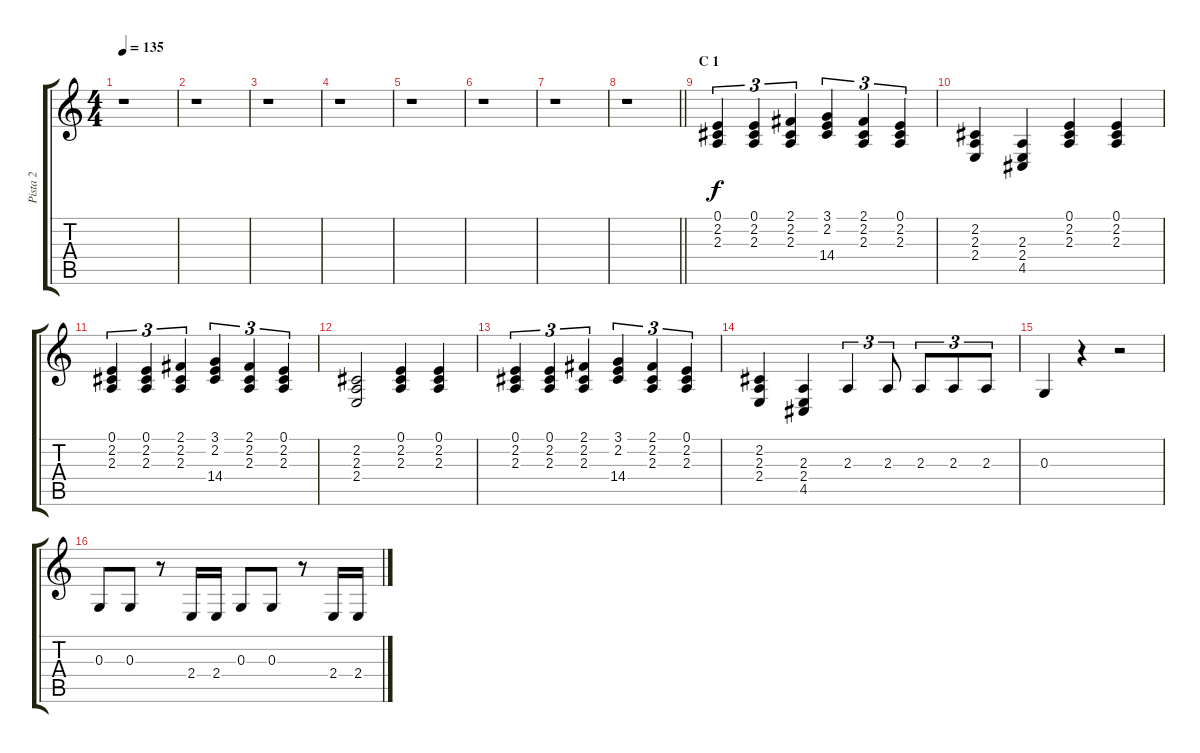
\track ("Pista 2" "Pista 2") {instrument brightacousticpiano}
\staff {score tabs}
\tuning (E4 B3 G3 D3 A2 E2) {hide}
\ts (4 4)
\tempo 135
\clef g2
\ks c
r.1{dy f} |
r.1 |
r.1 |
r.1 |
r.1 |
r.1 |
r.1 |
\barLineRight lightlight
r.1 |
\section ("" "C 1")
(0.1 2.2 2.3).4{tu (3 2)} (0.1 2.2 2.3).4{tu (3 2)} (2.1 2.2 2.3).4{tu (3 2)} (3.1 2.2 14.4).4{tu (3 2)} (2.1 2.2 2.3).4{tu (3 2)} (0.1 2.2 2.3).4{tu (3 2)} |
(2.2 2.3 2.4).4 (2.3 2.4 4.5).4 (0.1 2.2 2.3).4 (0.1 2.2 2.3).4 |
(0.1 2.2 2.3).4{tu (3 2)} (0.1 2.2 2.3).4{tu (3 2)} (2.1 2.2 2.3).4{tu (3 2)} (3.1 2.2 14.4).4{tu (3 2)} (2.1 2.2 2.3).4{tu (3 2)} (0.1 2.2 2.3).4{tu (3 2)} |
(2.2 2.3 2.4).2 (0.1 2.2 2.3).4 (0.1 2.2 2.3).4 |
(0.1 2.2 2.3).4{tu (3 2)} (0.1 2.2 2.3).4{tu (3 2)} (2.1 2.2 2.3).4{tu (3 2)} (3.1 2.2 14.4).4{tu (3 2)} (2.1 2.2 2.3).4{tu (3 2)} (0.1 2.2 2.3).4{tu (3 2)} |
(2.2 2.3 2.4).4 (2.3 2.4 4.5).4 2.3.4{tu (3 2)} 2.3.8{tu (3 2)} 2.3.8{tu (3 2)} 2.3.8{tu (3 2)} 2.3.8{tu (3 2)} |
0.3.4 r.4 r.2 |
0.3.8 0.3.8 r.8 2.4.16 2.4.16 0.3.8 0.3.8 r.8 2.4.16 2.4.16
